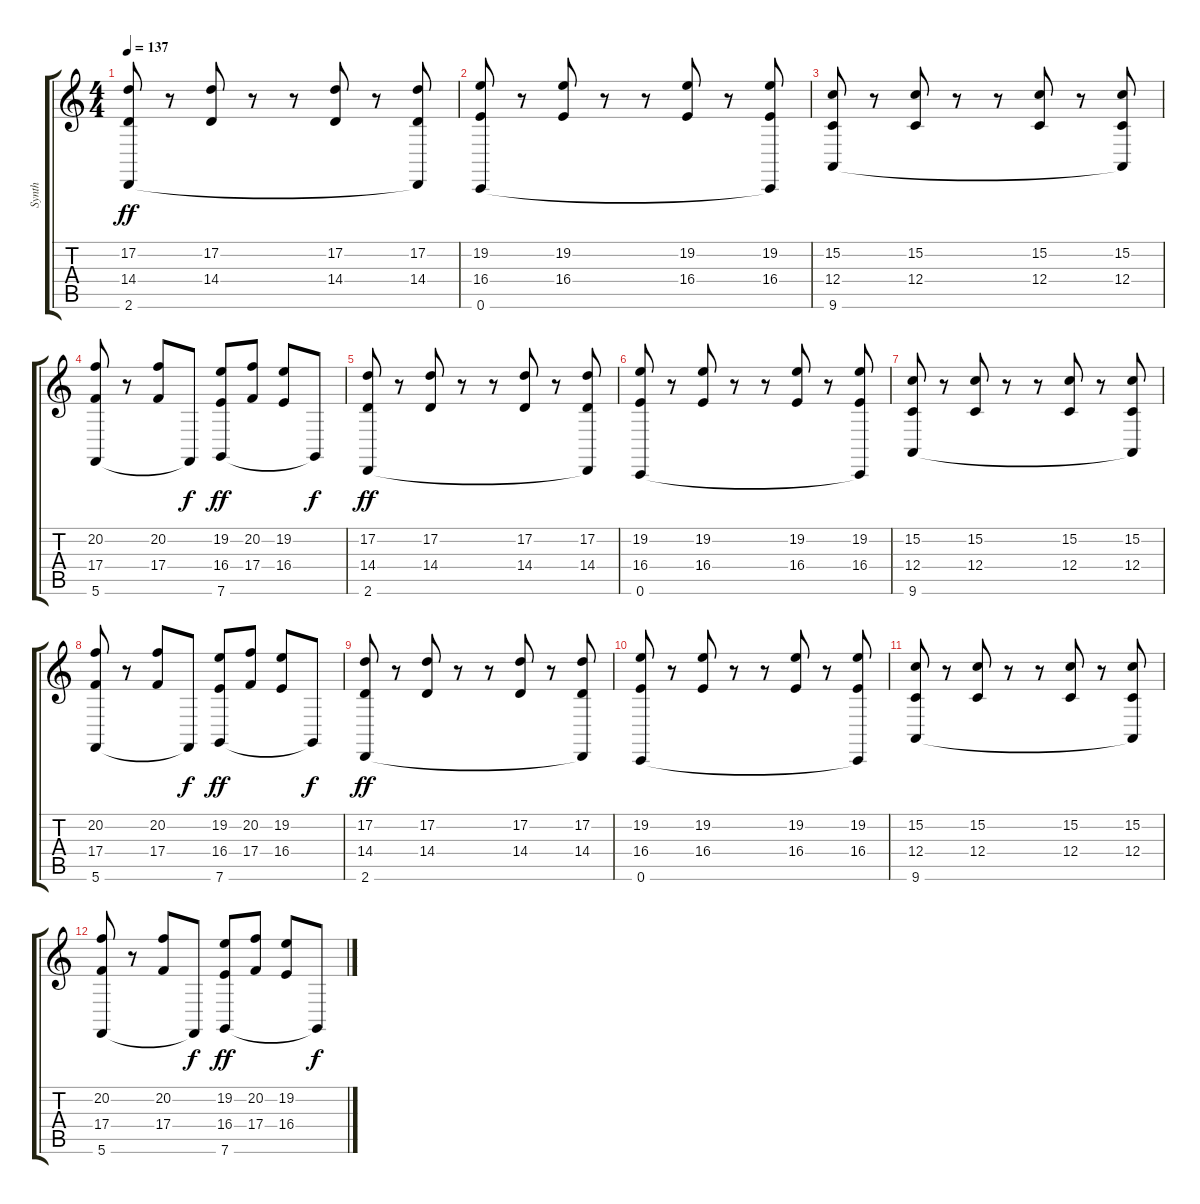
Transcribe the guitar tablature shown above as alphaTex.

\track ("Synth" "Synth") {instrument lead8bassandlead}
\staff {score tabs}
\tuning (D4 A3 F3 C3 G2 C2) {hide}
\ts (4 4)
\tempo 137
\clef g2
\ks c
(17.2 14.4 2.6).8{dy ff} r.8 (17.2 14.4).8 r.8 r.8 (17.2 14.4).8 r.8 (17.2 14.4 2.6{t}).8 |
(19.2 16.4 0.6).8 r.8 (19.2 16.4).8 r.8 r.8 (19.2 16.4).8 r.8 (19.2 16.4 0.6{t}).8 |
(15.2 12.4 9.6).8 r.8 (15.2 12.4).8 r.8 r.8 (15.2 12.4).8 r.8 (15.2 12.4 9.6{t}).8 |
(20.2 17.4 5.6).8 r.8 (20.2 17.4).8 5.6{t}.8{dy f} (19.2 16.4 7.6).8{dy ff} (20.2 17.4).8 (19.2 16.4).8 7.6{t}.8{dy f} |
(17.2 14.4 2.6).8{dy ff} r.8 (17.2 14.4).8 r.8 r.8 (17.2 14.4).8 r.8 (17.2 14.4 2.6{t}).8 |
(19.2 16.4 0.6).8 r.8 (19.2 16.4).8 r.8 r.8 (19.2 16.4).8 r.8 (19.2 16.4 0.6{t}).8 |
(15.2 12.4 9.6).8 r.8 (15.2 12.4).8 r.8 r.8 (15.2 12.4).8 r.8 (15.2 12.4 9.6{t}).8 |
(20.2 17.4 5.6).8 r.8 (20.2 17.4).8 5.6{t}.8{dy f} (19.2 16.4 7.6).8{dy ff} (20.2 17.4).8 (19.2 16.4).8 7.6{t}.8{dy f} |
(17.2 14.4 2.6).8{dy ff} r.8 (17.2 14.4).8 r.8 r.8 (17.2 14.4).8 r.8 (17.2 14.4 2.6{t}).8 |
(19.2 16.4 0.6).8 r.8 (19.2 16.4).8 r.8 r.8 (19.2 16.4).8 r.8 (19.2 16.4 0.6{t}).8 |
(15.2 12.4 9.6).8 r.8 (15.2 12.4).8 r.8 r.8 (15.2 12.4).8 r.8 (15.2 12.4 9.6{t}).8 |
(20.2 17.4 5.6).8 r.8 (20.2 17.4).8 5.6{t}.8{dy f} (19.2 16.4 7.6).8{dy ff} (20.2 17.4).8 (19.2 16.4).8 7.6{t}.8{dy f}
